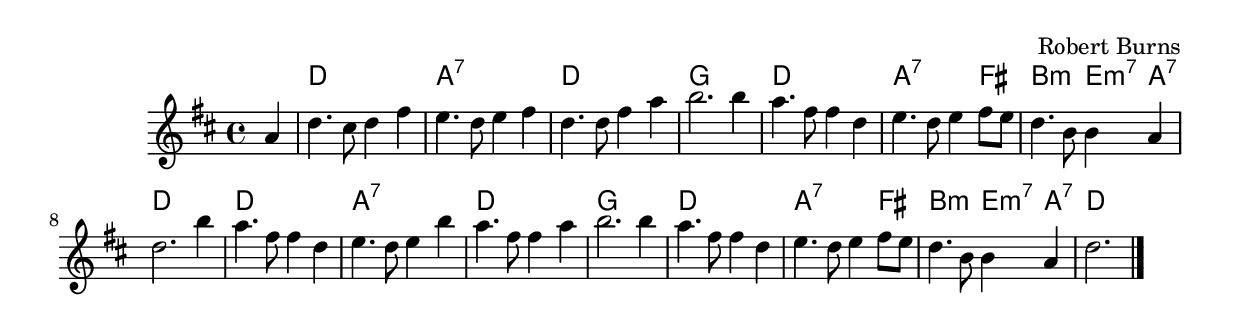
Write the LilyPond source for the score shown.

\version "2.16.0"

\header {
  %title = "Auld Lang Syne"
  composer = "Robert Burns"
}

<<  
  \chords {s4 d1 a:7 d g d a2.:7 fis4 b2:m e4:min7 a:7 d1 d1 a:7 d g d a2.:7 fis4 b2:m e4:min7 a:7 d1 }
  \relative a'
  {
    \time 4/4
    \key d \major
      \partial 4 a4 |      
      d4. cis8 d4 fis |
      e4. d8 e4 fis |
      d4. d8 fis4 a |
      b2. b4 |
      a4. fis8 fis4 d |
      e4. d8 e4 fis8 e |
      d4. b8 b4 a |
      d2. b'4 |
      a4. fis8 fis4 d |
      e4. d8 e4 b' |
      a4. fis8 fis4 a |
      b2. b4 |
      a4. fis8 fis4 d |
      e4. d8 e4 fis8 e |
      d4. b8 b4 a |
      d2. s8 \bar "|."	            
  }
>>
